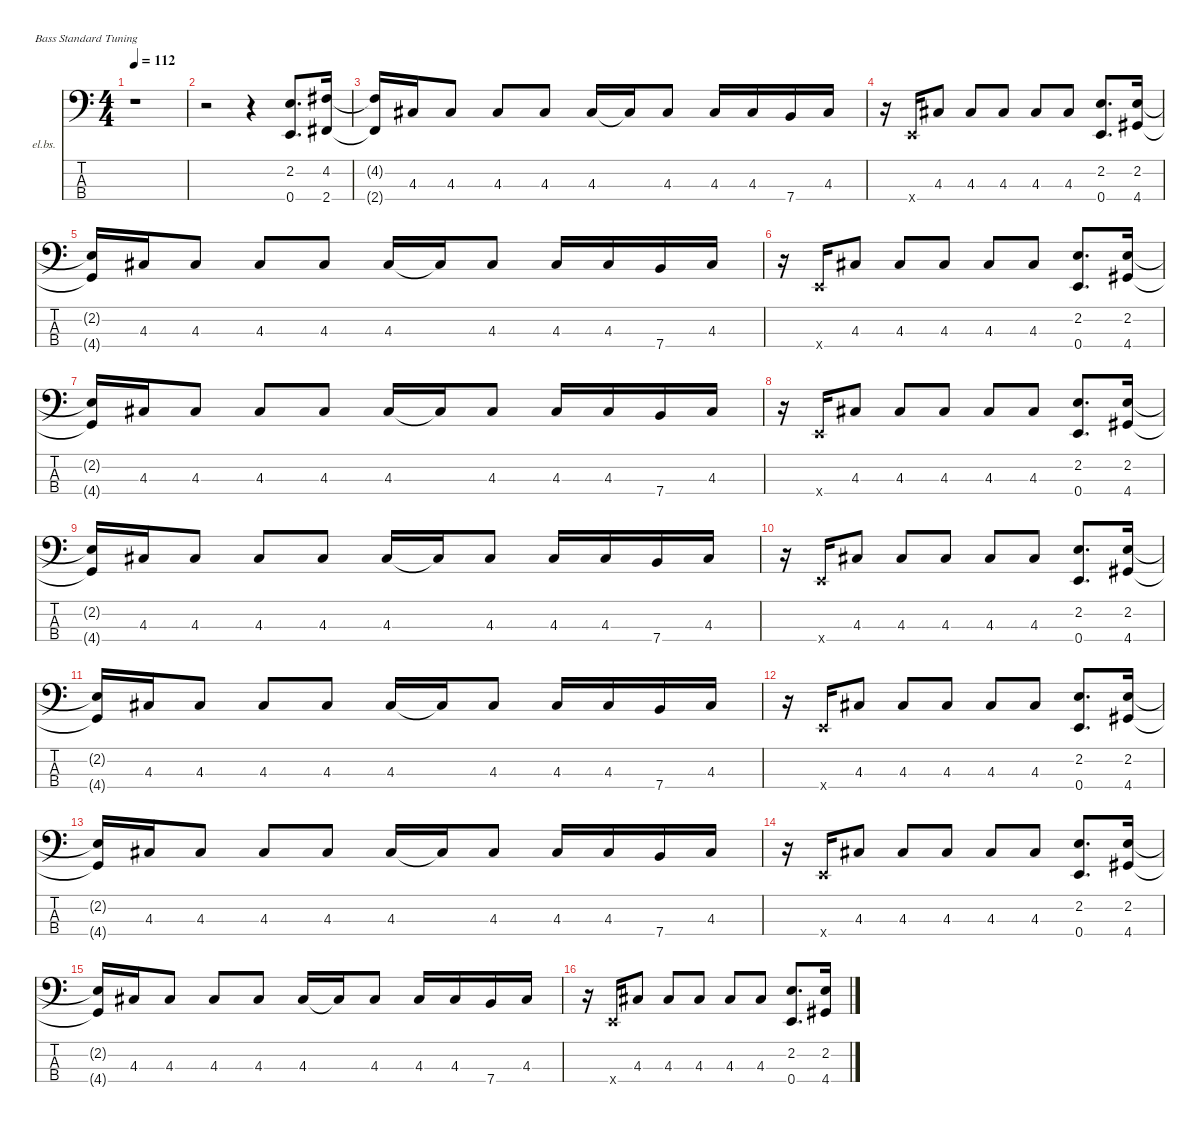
\defaultSystemsLayout 4
\hideDynamics
\bracketExtendMode nobrackets
\firstSystemTrackNameOrientation horizontal
\otherSystemsTrackNameOrientation horizontal
\track ("Bass2" "el.bs.") {instrument electricbassfinger}
\staff {score tabs}
\tuning (G2 D2 A1 E1)
\ts (4 4)
\beaming (8 2 2 2 2)
\tempo 112
\clef f4
\ks c
r.1{dy f instrument electricbassfinger} |
r.2 r.4 (2.2 0.4).8{d} (4.2{acc #} 2.4{acc #}).16 |
(4.2{t acc #} 2.4{t acc #}).16 4.3{acc #}.16 4.3{acc #}.8 4.3{acc #}.8 4.3{acc #}.8 4.3{acc #}.16 4.3{t acc #}.16 4.3{acc #}.8 4.3{acc #}.16 4.3{acc #}.16 7.4.16 4.3{acc #}.16 |
r.16 0.4{x}.16 4.3{acc #}.8 4.3{acc #}.8 4.3{acc #}.8 4.3{acc #}.8 4.3{acc #}.8 (2.2 0.4).8{d} (2.2 4.4{acc #}).16 |
(2.2{t} 4.4{t acc #}).16 4.3{acc #}.16 4.3{acc #}.8 4.3{acc #}.8 4.3{acc #}.8 4.3{acc #}.16 4.3{t acc #}.16 4.3{acc #}.8 4.3{acc #}.16 4.3{acc #}.16 7.4.16 4.3{acc #}.16 |
r.16 0.4{x}.16 4.3{acc #}.8 4.3{acc #}.8 4.3{acc #}.8 4.3{acc #}.8 4.3{acc #}.8 (2.2 0.4).8{d} (2.2 4.4{acc #}).16 |
(2.2{t} 4.4{t acc #}).16 4.3{acc #}.16 4.3{acc #}.8 4.3{acc #}.8 4.3{acc #}.8 4.3{acc #}.16 4.3{t acc #}.16 4.3{acc #}.8 4.3{acc #}.16 4.3{acc #}.16 7.4.16 4.3{acc #}.16 |
r.16 0.4{x}.16 4.3{acc #}.8 4.3{acc #}.8 4.3{acc #}.8 4.3{acc #}.8 4.3{acc #}.8 (2.2 0.4).8{d} (2.2 4.4{acc #}).16 |
(2.2{t} 4.4{t acc #}).16 4.3{acc #}.16 4.3{acc #}.8 4.3{acc #}.8 4.3{acc #}.8 4.3{acc #}.16 4.3{t acc #}.16 4.3{acc #}.8 4.3{acc #}.16 4.3{acc #}.16 7.4.16 4.3{acc #}.16 |
r.16 0.4{x}.16 4.3{acc #}.8 4.3{acc #}.8 4.3{acc #}.8 4.3{acc #}.8 4.3{acc #}.8 (2.2 0.4).8{d} (2.2 4.4{acc #}).16 |
(2.2{t} 4.4{t acc #}).16 4.3{acc #}.16 4.3{acc #}.8 4.3{acc #}.8 4.3{acc #}.8 4.3{acc #}.16 4.3{t acc #}.16 4.3{acc #}.8 4.3{acc #}.16 4.3{acc #}.16 7.4.16 4.3{acc #}.16 |
r.16 0.4{x}.16 4.3{acc #}.8 4.3{acc #}.8 4.3{acc #}.8 4.3{acc #}.8 4.3{acc #}.8 (2.2 0.4).8{d} (2.2 4.4{acc #}).16 |
(2.2{t} 4.4{t acc #}).16 4.3{acc #}.16 4.3{acc #}.8 4.3{acc #}.8 4.3{acc #}.8 4.3{acc #}.16 4.3{t acc #}.16 4.3{acc #}.8 4.3{acc #}.16 4.3{acc #}.16 7.4.16 4.3{acc #}.16 |
r.16 0.4{x}.16 4.3{acc #}.8 4.3{acc #}.8 4.3{acc #}.8 4.3{acc #}.8 4.3{acc #}.8 (2.2 0.4).8{d} (2.2 4.4{acc #}).16 |
(2.2{t} 4.4{t acc #}).16 4.3{acc #}.16 4.3{acc #}.8 4.3{acc #}.8 4.3{acc #}.8 4.3{acc #}.16 4.3{t acc #}.16 4.3{acc #}.8 4.3{acc #}.16 4.3{acc #}.16 7.4.16 4.3{acc #}.16 |
r.16 0.4{x}.16 4.3{acc #}.8 4.3{acc #}.8 4.3{acc #}.8 4.3{acc #}.8 4.3{acc #}.8 (2.2 0.4).8{d} (2.2 4.4{acc #}).16
